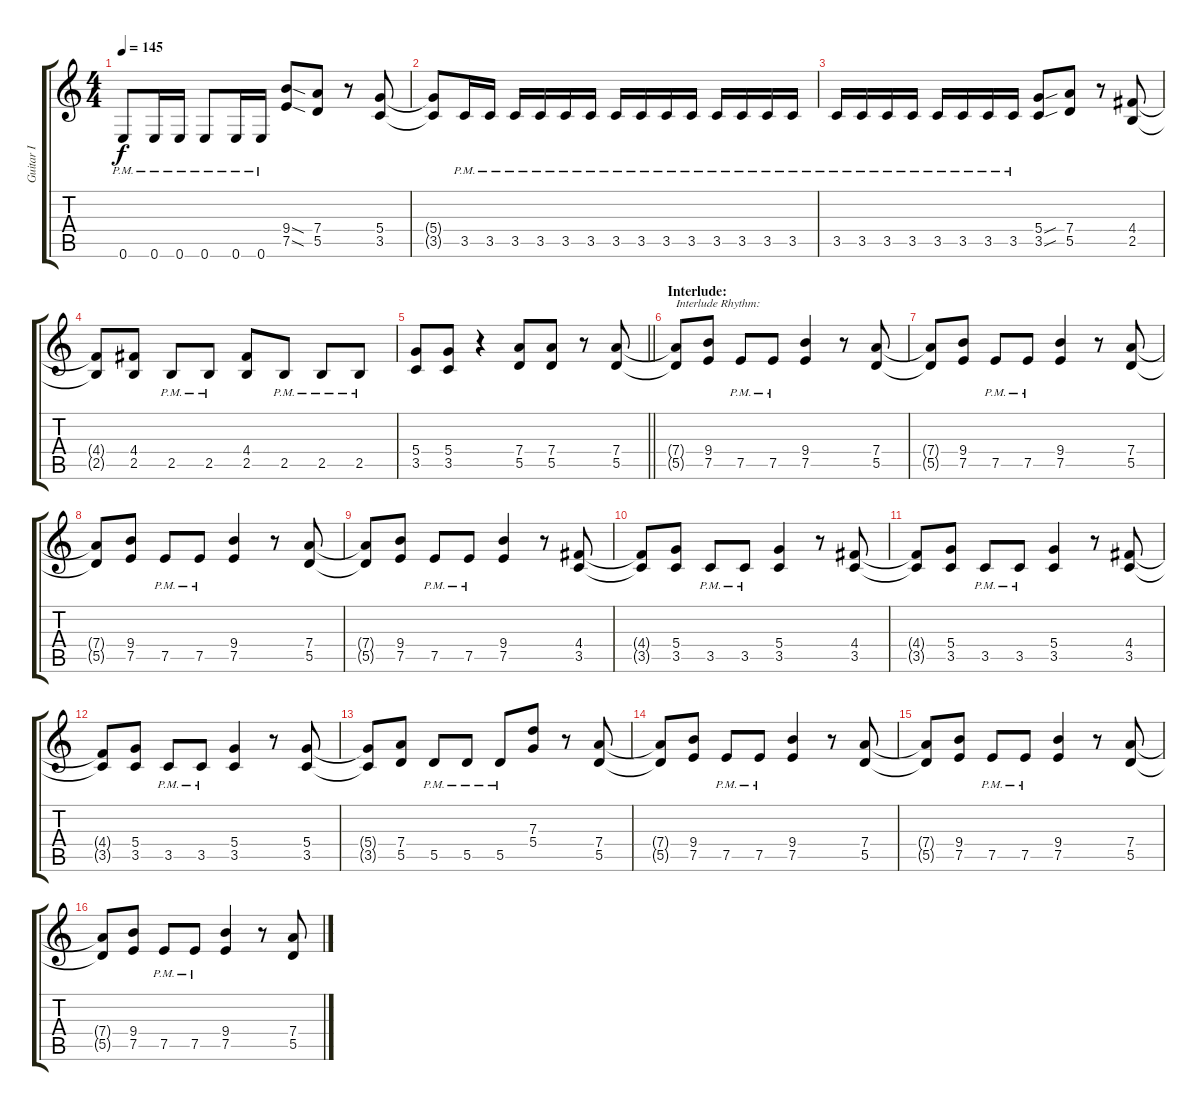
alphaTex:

\track ("Guitar I" "Guitar I") {instrument distortionguitar}
\staff {score tabs}
\tuning (E4 B3 G3 D3 A2 E2) {hide}
\ts (4 4)
\tempo 145
\clef g2
\ks c
0.6{pm}.8{dy f} 0.6{pm}.16 0.6{pm}.16 0.6{pm}.8 0.6{pm}.16 0.6{pm}.16 (9.4{sod} 7.5{sod}).8 (7.4 5.5).8 r.8 (5.4 3.5).8 |
(5.4{t} 3.5{t}).8 3.5{pm}.16 3.5{pm}.16 3.5{pm}.16 3.5{pm}.16 3.5{pm}.16 3.5{pm}.16 3.5{pm}.16 3.5{pm}.16 3.5{pm}.16 3.5{pm}.16 3.5{pm}.16 3.5{pm}.16 3.5{pm}.16 3.5{pm}.16 |
3.5{pm}.16 3.5{pm}.16 3.5{pm}.16 3.5{pm}.16 3.5{pm}.16 3.5{pm}.16 3.5{pm}.16 3.5{pm}.16 (5.4{sou} 3.5{sou}).8 (7.4 5.5).8 r.8 (4.4 2.5).8 |
(4.4{t} 2.5{t}).8 (4.4 2.5).8 2.5{pm}.8 2.5{pm}.8 (4.4 2.5).8 2.5{pm}.8 2.5{pm}.8 2.5{pm}.8 |
\barLineRight lightlight
(5.4 3.5).8 (5.4 3.5).8 r.4 (7.4 5.5).8 (7.4 5.5).8 r.8 (7.4 5.5).8 |
\section ("" "Interlude:")
(7.4{t} 5.5{t}).8{txt "Interlude Rhythm:"} (9.4 7.5).8 7.5{pm}.8 7.5{pm}.8 (9.4 7.5).4 r.8 (7.4 5.5).8 |
(7.4{t} 5.5{t}).8 (9.4 7.5).8 7.5{pm}.8 7.5{pm}.8 (9.4 7.5).4 r.8 (7.4 5.5).8 |
(7.4{t} 5.5{t}).8 (9.4 7.5).8 7.5{pm}.8 7.5{pm}.8 (9.4 7.5).4 r.8 (7.4 5.5).8 |
(7.4{t} 5.5{t}).8 (9.4 7.5).8 7.5{pm}.8 7.5{pm}.8 (9.4 7.5).4 r.8 (4.4 3.5).8 |
(4.4{t} 3.5{t}).8 (5.4 3.5).8 3.5{pm}.8 3.5{pm}.8 (5.4 3.5).4 r.8 (4.4 3.5).8 |
(4.4{t} 3.5{t}).8 (5.4 3.5).8 3.5{pm}.8 3.5{pm}.8 (5.4 3.5).4 r.8 (4.4 3.5).8 |
(4.4{t} 3.5{t}).8 (5.4 3.5).8 3.5{pm}.8 3.5{pm}.8 (5.4 3.5).4 r.8 (5.4 3.5).8 |
(5.4{t} 3.5{t}).8 (7.4 5.5).8 5.5{pm}.8 5.5{pm}.8 5.5{pm}.8 (7.3 5.4).8 r.8 (7.4 5.5).8 |
(7.4{t} 5.5{t}).8 (9.4 7.5).8 7.5{pm}.8 7.5{pm}.8 (9.4 7.5).4 r.8 (7.4 5.5).8 |
(7.4{t} 5.5{t}).8 (9.4 7.5).8 7.5{pm}.8 7.5{pm}.8 (9.4 7.5).4 r.8 (7.4 5.5).8 |
(7.4{t} 5.5{t}).8 (9.4 7.5).8 7.5{pm}.8 7.5{pm}.8 (9.4 7.5).4 r.8 (7.4 5.5).8
